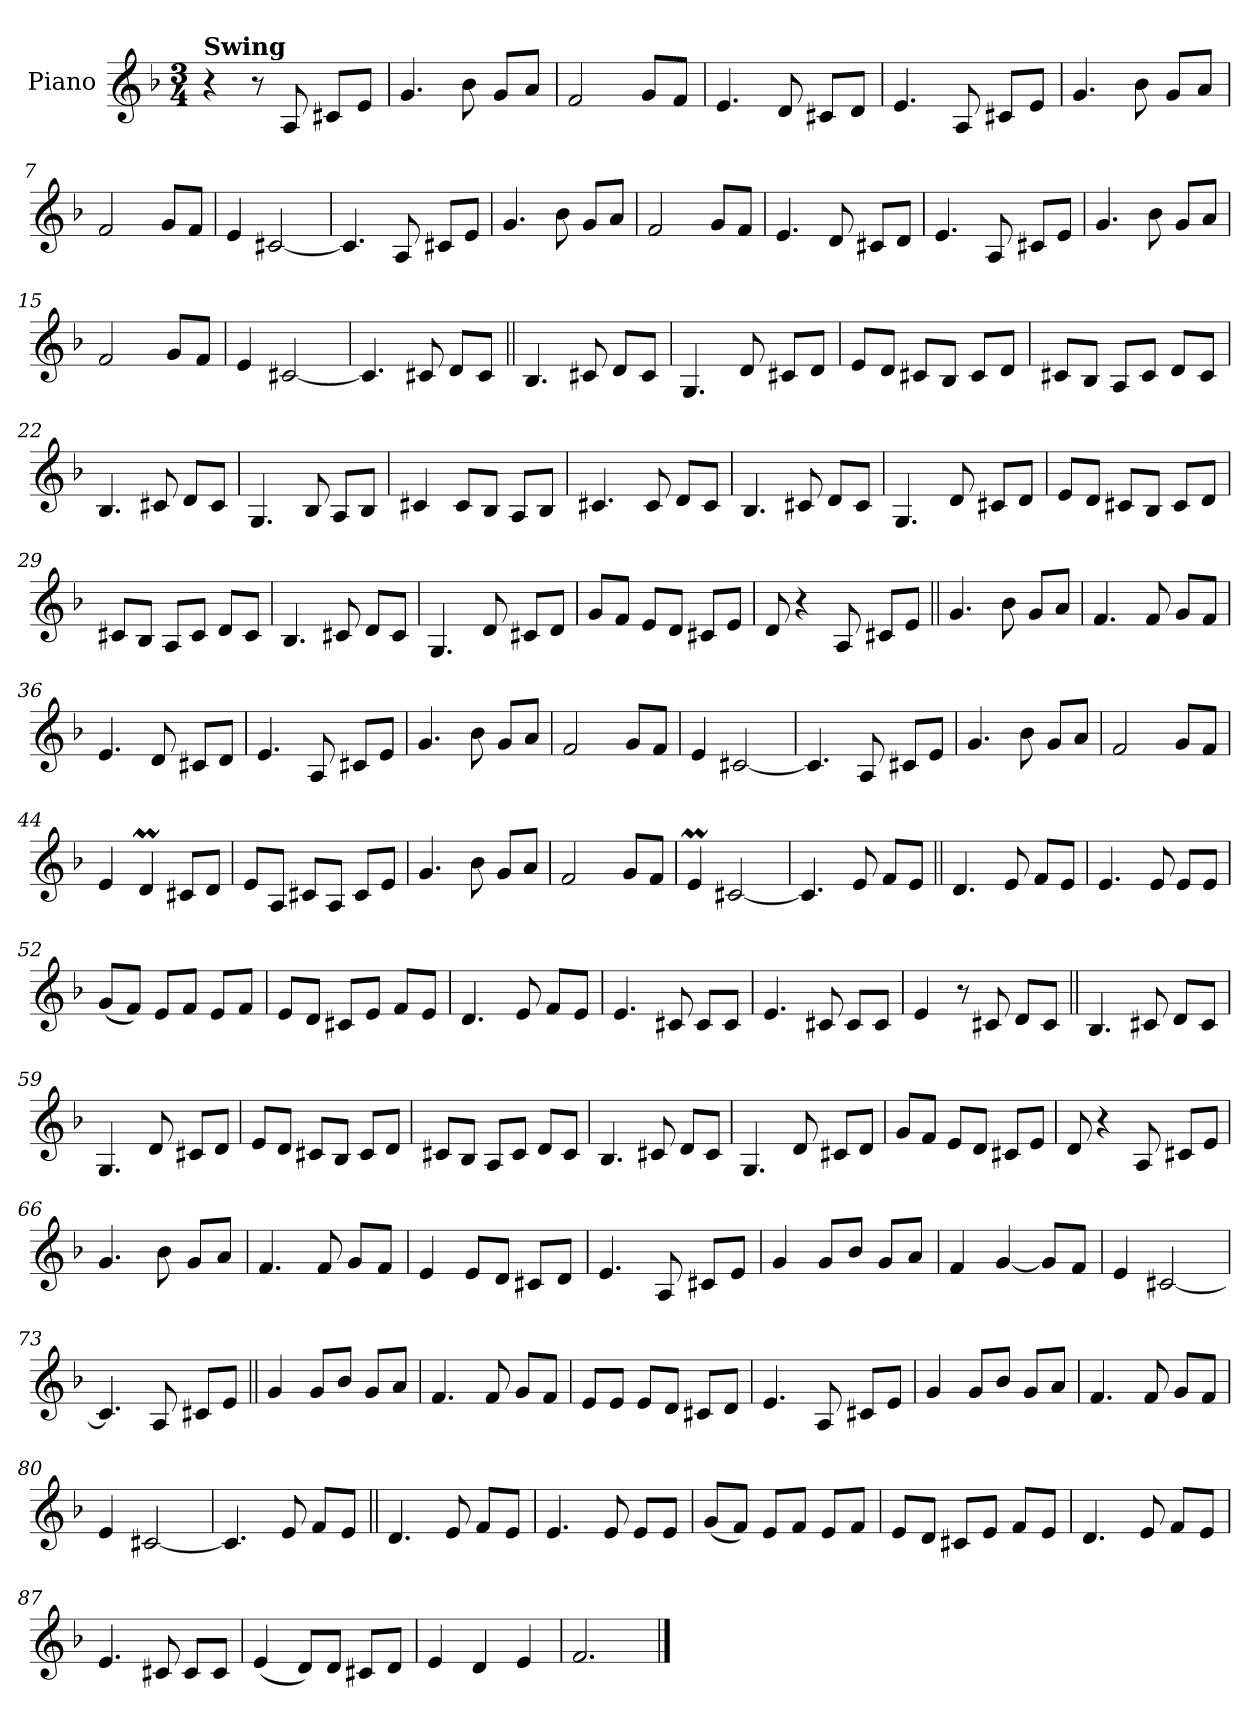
**kern
*part1
*staff1
*I"Piano
*I'Pno.
*clefG2
*k[b-]
*M3/4
*MM140
=1
!LO:TX:a:B:t=Swing
4r
8r
8A
8c#XL
8eJ
=2
4.g
8b-
8gL
8aJ
=3
2f
8gL
8fJ
=4
4.e
8d
8c#XL
8dJ
=5
4.e
8A
8c#XL
8eJ
=6
4.g
8b-
8gL
8aJ
=7
2f
8gL
8fJ
=8
4e
[2c#X
=9
4.c#]
8A
8c#XL
8eJ
=10
4.g
8b-
8gL
8aJ
=11
2f
8gL
8fJ
=12
4.e
8d
8c#XL
8dJ
=13
4.e
8A
8c#XL
8eJ
=14
4.g
8b-
8gL
8aJ
=15
2f
8gL
8fJ
=16
4e
[2c#X
=17
4.c#]
8c#X
8dL
8c#J
=18||
4.B-
8c#X
8dL
8c#J
=19
4.G
8d
8c#XL
8dJ
=20
8eL
8dJ
8c#XL
8B-J
8c#L
8dJ
=21
8c#XL
8B-J
8AL
8c#J
8dL
8c#J
=22
4.B-
8c#X
8dL
8c#J
=23
4.G
8B-
8AL
8B-J
=24
4c#X
8c#L
8B-J
8AL
8B-J
=25
4.c#X
8c#
8dL
8c#J
=26
4.B-
8c#X
8dL
8c#J
=27
4.G
8d
8c#XL
8dJ
=28
8eL
8dJ
8c#XL
8B-J
8c#L
8dJ
=29
8c#XL
8B-J
8AL
8c#J
8dL
8c#J
=30
4.B-
8c#X
8dL
8c#J
=31
4.G
8d
8c#XL
8dJ
=32
8gL
8fJ
8eL
8dJ
8c#XL
8eJ
=33
8d
4r
8A
8c#XL
8eJ
=34||
4.g
8b-
8gL
8aJ
=35
4.f
8f
8gL
8fJ
=36
4.e
8d
8c#XL
8dJ
=37
4.e
8A
8c#XL
8eJ
=38
4.g
8b-
8gL
8aJ
=39
2f
8gL
8fJ
=40
4e
[2c#X
=41
4.c#]
8A
8c#XL
8eJ
=42
4.g
8b-
8gL
8aJ
=43
2f
8gL
8fJ
=44
4e
4dM
8c#XL
8dJ
=45
8eL
8AJ
8c#XL
8AJ
8c#L
8eJ
=46
4.g
8b-
8gL
8aJ
=47
2f
8gL
8fJ
=48
4em
[2c#X
=49
4.c#]
8e
8fL
8eJ
=50||
4.d
8e
8fL
8eJ
=51
4.e
8e
8eL
8eJ
=52
(8gL
8fJ)
8eL
8fJ
8eL
8fJ
=53
8eL
8dJ
8c#XL
8eJ
8fL
8eJ
=54
4.d
8e
8fL
8eJ
=55
4.e
8c#X
8c#L
8c#J
=56
4.e
8c#X
8c#L
8c#J
=57
4e
8r
8c#X
8dL
8c#J
=58||
4.B-
8c#X
8dL
8c#J
=59
4.G
8d
8c#XL
8dJ
=60
8eL
8dJ
8c#XL
8B-J
8c#L
8dJ
=61
8c#XL
8B-J
8AL
8c#J
8dL
8c#J
=62
4.B-
8c#X
8dL
8c#J
=63
4.G
8d
8c#XL
8dJ
=64
8gL
8fJ
8eL
8dJ
8c#XL
8eJ
=65
8d
4r
8A
8c#XL
8eJ
=66
4.g
8b-
8gL
8aJ
=67
4.f
8f
8gL
8fJ
=68
4e
8eL
8dJ
8c#XL
8dJ
=69
4.e
8A
8c#XL
8eJ
=70
4g
8gL
8b-J
8gL
8aJ
=71
4f
[4g
8gL]
8fJ
=72
4e
[2c#X
=73
4.c#]
8A
8c#XL
8eJ
=74||
4g
8gL
8b-J
8gL
8aJ
=75
4.f
8f
8gL
8fJ
=76
8eL
8eJ
8eL
8dJ
8c#XL
8dJ
=77
4.e
8A
8c#XL
8eJ
=78
4g
8gL
8b-J
8gL
8aJ
=79
4.f
8f
8gL
8fJ
=80
4e
[2c#X
=81
4.c#]
8e
8fL
8eJ
=82||
4.d
8e
8fL
8eJ
=83
4.e
8e
8eL
8eJ
=84
(8gL
8fJ)
8eL
8fJ
8eL
8fJ
=85
8eL
8dJ
8c#XL
8eJ
8fL
8eJ
=86
4.d
8e
8fL
8eJ
=87
4.e
8c#X
8c#L
8c#J
=88
(4e
8dL)
8dJ
8c#XL
8dJ
=89
4e
4d
4e
=90
2.f
==
*-
